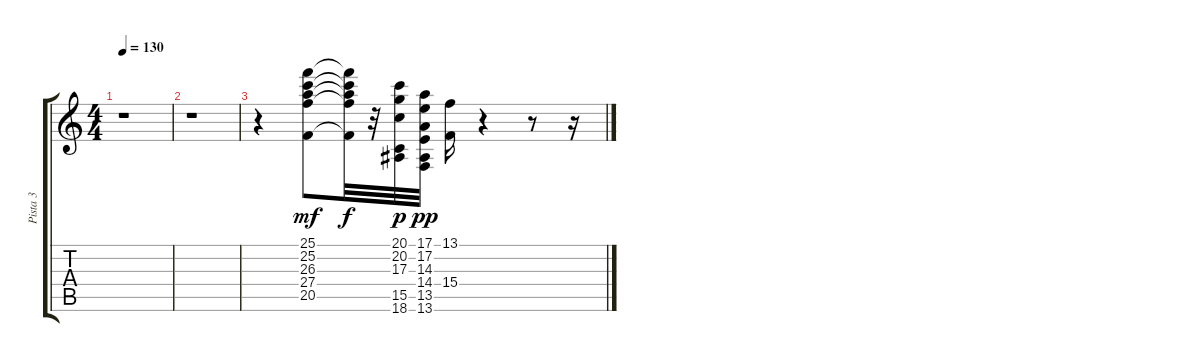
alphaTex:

\track ("Pista 3" "Pista 3") {instrument brasssection}
\staff {score tabs}
\tuning (E4 B3 G3 D3 A2 E2) {hide}
\ts (4 4)
\tempo 130
\clef g2
\ks c
r.1{dy pp} |
r.1 |
r.4 (25.1 25.2 26.3 27.4 20.5).8{dy mf} (25.1{t} 25.2{t} 26.3{t} 27.4{t} 20.5{t}).32{dy f} r.32 (20.1 20.2 17.3 15.5 18.6).32{dy p} (17.1 17.2 14.3 14.4 13.5 13.6).32{dy pp} (13.1 15.4).16 r.4 r.8 r.16
